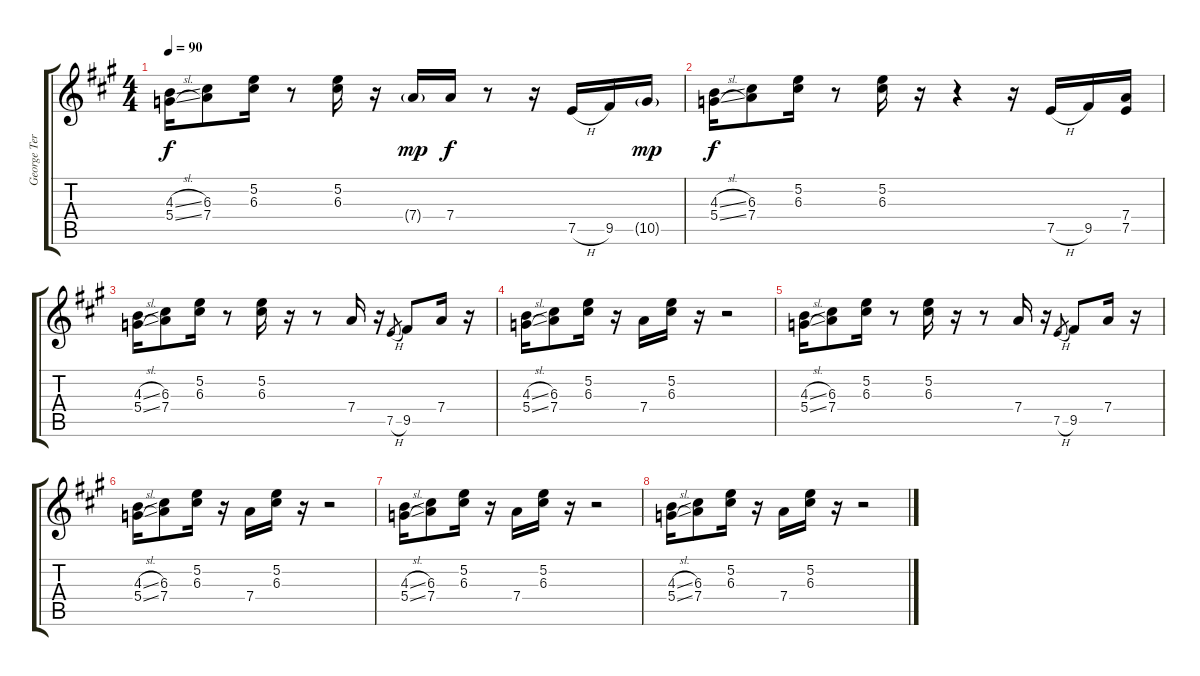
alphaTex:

\track ("George Terry - Guitar 2" "George Ter") {instrument electricguitarclean}
\staff {score tabs}
\tuning (E4 B3 G3 D3 A2 E2) {hide}
\ts (4 4)
\tempo 90
\clef g2
\ks a
(4.3{sl} 5.4{sl}).16{dy f} (6.3 7.4).8 (5.2 6.3).16 r.8 (5.2 6.3).16 r.16 7.4{g}.16{dy mp} 7.4.16{dy f} r.8 r.16 7.5{h}.16 9.5.16 10.5{g}.16{dy mp} |
(4.3{sl} 5.4{sl}).16{dy f} (6.3 7.4).8 (5.2 6.3).16 r.8 (5.2 6.3).16 r.16 r.4 r.16 7.5{h}.16 9.5.16 (7.4 7.5).16 |
(4.3{sl} 5.4{sl}).16 (6.3 7.4).8 (5.2 6.3).16 r.8 (5.2 6.3).16 r.16 r.8 7.4.16 r.16 7.5{h}.8{gr} 9.5.8 7.4.16 r.16 |
(4.3{sl} 5.4{sl}).16 (6.3 7.4).8 (5.2 6.3).16 r.16 7.4.16 (5.2 6.3).16 r.16 r.2 |
(4.3{sl} 5.4{sl}).16 (6.3 7.4).8 (5.2 6.3).16 r.8 (5.2 6.3).16 r.16 r.8 7.4.16 r.16 7.5{h}.8{gr} 9.5.8 7.4.16 r.16 |
(4.3{sl} 5.4{sl}).16 (6.3 7.4).8 (5.2 6.3).16 r.16 7.4.16 (5.2 6.3).16 r.16 r.2 |
(4.3{sl} 5.4{sl}).16 (6.3 7.4).8 (5.2 6.3).16 r.16 7.4.16 (5.2 6.3).16 r.16 r.2 |
(4.3{sl} 5.4{sl}).16 (6.3 7.4).8 (5.2 6.3).16 r.16 7.4.16 (5.2 6.3).16 r.16 r.2
